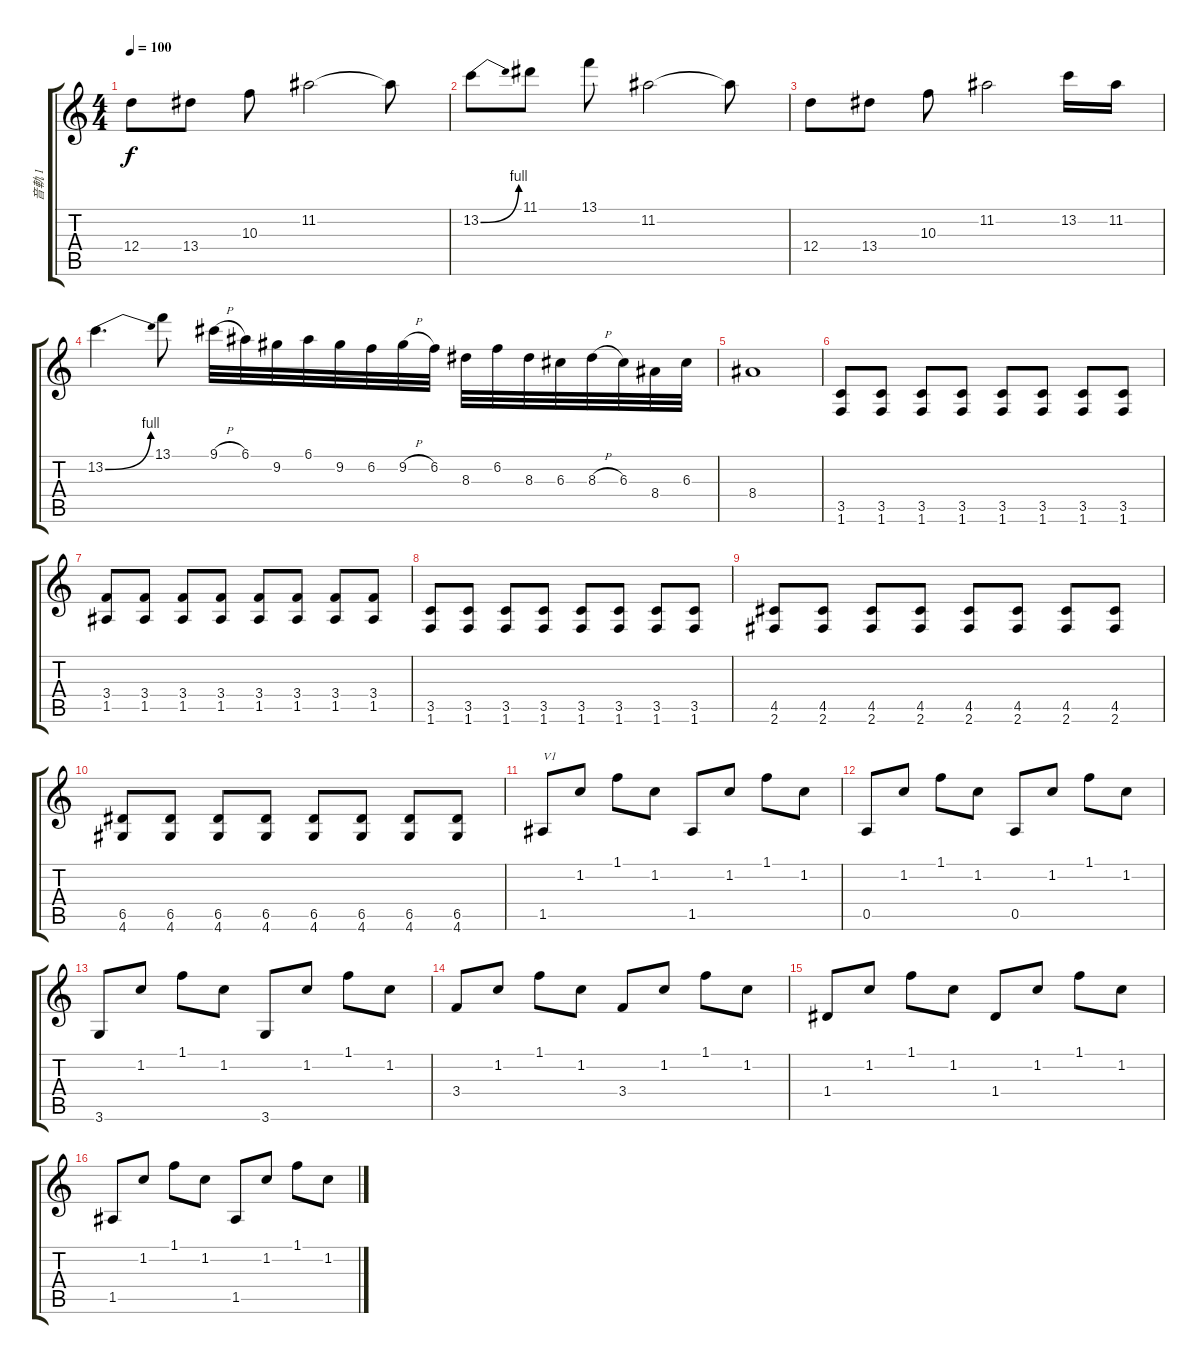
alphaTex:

\track ("音軌 1" "音軌 1") {instrument electricguitarjazz}
\staff {score tabs}
\tuning (E4 B3 G3 D3 A2 E2) {hide}
\ts (4 4)
\tempo 100
\clef g2
\ks c
12.4.8{dy f} 13.4.8 10.3.8 11.2.2 11.2{t}.8 |
13.2{be (bend 0 0 60 4)}.8 11.1.8 13.1.8 11.2.2 11.2{t}.8 |
12.4.8 13.4.8 10.3.8 11.2.2 13.2.16 11.2.16 |
13.2{be (bend 0 0 60 4)}.4{d} 13.1.8 9.1{h}.32 6.1.32 9.2.32 6.1.32 9.2.32 6.2.32 9.2{h}.32 6.2.32 8.3.32 6.2.32 8.3.32 6.3.32 8.3{h}.32 6.3.32 8.4.32 6.3.32 |
8.4.1 |
(3.5 1.6).8 (3.5 1.6).8 (3.5 1.6).8 (3.5 1.6).8 (3.5 1.6).8 (3.5 1.6).8 (3.5 1.6).8 (3.5 1.6).8 |
(3.4 1.5).8 (3.4 1.5).8 (3.4 1.5).8 (3.4 1.5).8 (3.4 1.5).8 (3.4 1.5).8 (3.4 1.5).8 (3.4 1.5).8 |
(3.5 1.6).8 (3.5 1.6).8 (3.5 1.6).8 (3.5 1.6).8 (3.5 1.6).8 (3.5 1.6).8 (3.5 1.6).8 (3.5 1.6).8 |
(4.5 2.6).8 (4.5 2.6).8 (4.5 2.6).8 (4.5 2.6).8 (4.5 2.6).8 (4.5 2.6).8 (4.5 2.6).8 (4.5 2.6).8 |
(6.5 4.6).8 (6.5 4.6).8 (6.5 4.6).8 (6.5 4.6).8 (6.5 4.6).8 (6.5 4.6).8 (6.5 4.6).8 (6.5 4.6).8 |
1.5.8{txt "V1"} 1.2.8 1.1.8 1.2.8 1.5.8 1.2.8 1.1.8 1.2.8 |
0.5.8 1.2.8 1.1.8 1.2.8 0.5.8 1.2.8 1.1.8 1.2.8 |
3.6.8 1.2.8 1.1.8 1.2.8 3.6.8 1.2.8 1.1.8 1.2.8 |
3.4.8 1.2.8 1.1.8 1.2.8 3.4.8 1.2.8 1.1.8 1.2.8 |
1.4.8 1.2.8 1.1.8 1.2.8 1.4.8 1.2.8 1.1.8 1.2.8 |
1.5.8 1.2.8 1.1.8 1.2.8 1.5.8 1.2.8 1.1.8 1.2.8
